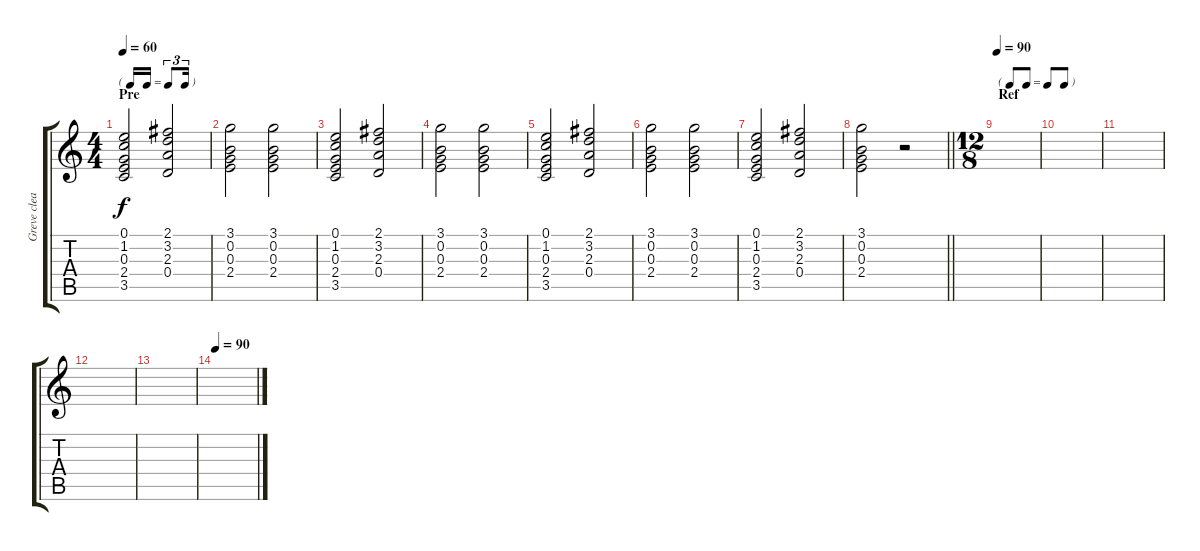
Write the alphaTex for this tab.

\track ("Greve clean" "Greve clea") {instrument acousticguitarsteel}
\staff {score tabs}
\tuning (E4 B3 G3 D3 A2 E2) {hide}
\ts (4 4)
\tf triplet16th
\section ("" "Pre")
\tempo 60
\clef g2
\ks c
(0.1 1.2 0.3 2.4 3.5).2{dy f} (2.1 3.2 2.3 0.4).2 |
(3.1 0.2 0.3 2.4).2 (3.1 0.2 0.3 2.4).2 |
(0.1 1.2 0.3 2.4 3.5).2 (2.1 3.2 2.3 0.4).2 |
(3.1 0.2 0.3 2.4).2 (3.1 0.2 0.3 2.4).2 |
(0.1 1.2 0.3 2.4 3.5).2 (2.1 3.2 2.3 0.4).2 |
(3.1 0.2 0.3 2.4).2 (3.1 0.2 0.3 2.4).2 |
(0.1 1.2 0.3 2.4 3.5).2 (2.1 3.2 2.3 0.4).2 |
\barLineRight lightlight
(3.1 0.2 0.3 2.4).2 r.2 |
\ts (12 8)
\tf none
\section ("" "Ref")
\tempo 90
|
|
|
|
|
\tempo 90
